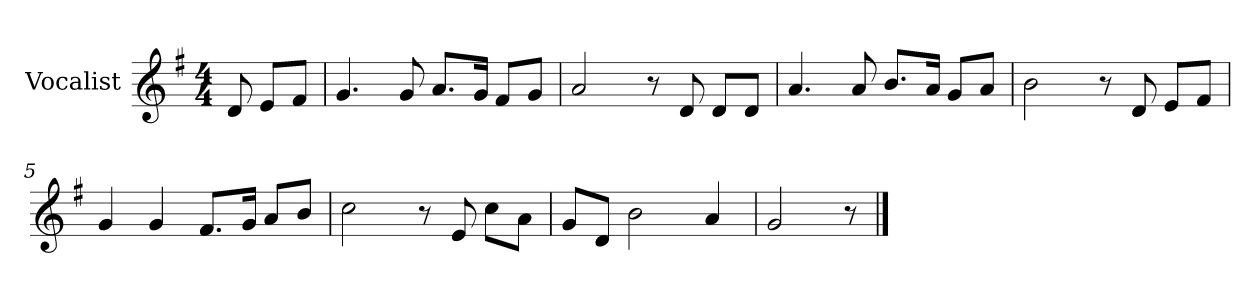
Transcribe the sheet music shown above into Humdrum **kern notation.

**kern
*part1
*staff1
*I"Vocalist
*k[f#]
*G:
*M4/4
=
8d
8eL
8f#J
=1
4.g
8g
8.aL
16gJk
8f#L
8gJ
=2
2a
8r
8d
8dL
8dJ
=3
4.a
8a
8.bL
16aJk
8gL
8aJ
=4
2b
8r
8d
8eL
8f#J
=5
4g
4g
8.f#L
16gJk
8aL
8bJ
=6
2cc
8r
8e
8ccL
8aJ
=7
8gL
8dJ
2b
4a
=8
2g
8r
==
*-
